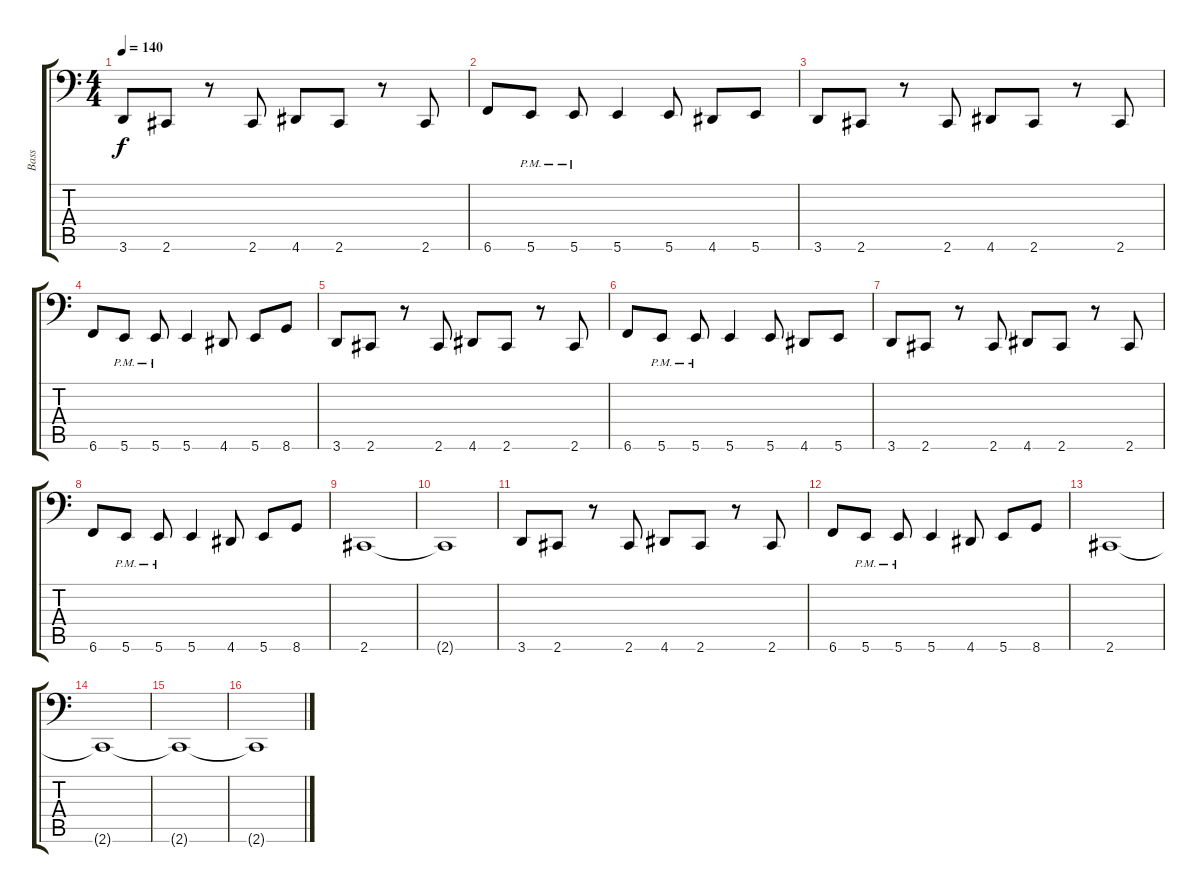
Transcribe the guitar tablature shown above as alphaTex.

\track ("Bass" "Bass") {instrument electricbassfinger}
\staff {score tabs}
\tuning (B2 Gb2 D2 A1 E1 B0) {hide}
\ts (4 4)
\tempo 140
\clef f4
\ks c
3.6.8{dy f} 2.6.8 r.8 2.6.8 4.6.8 2.6.8 r.8 2.6.8 |
6.6.8 5.6{pm}.8 5.6{pm}.8 5.6.4 5.6.8 4.6.8 5.6.8 |
3.6.8 2.6.8 r.8 2.6.8 4.6.8 2.6.8 r.8 2.6.8 |
6.6.8 5.6{pm}.8 5.6{pm}.8 5.6.4 4.6.8 5.6.8 8.6.8 |
3.6.8 2.6.8 r.8 2.6.8 4.6.8 2.6.8 r.8 2.6.8 |
6.6.8 5.6{pm}.8 5.6{pm}.8 5.6.4 5.6.8 4.6.8 5.6.8 |
3.6.8 2.6.8 r.8 2.6.8 4.6.8 2.6.8 r.8 2.6.8 |
6.6.8 5.6{pm}.8 5.6{pm}.8 5.6.4 4.6.8 5.6.8 8.6.8 |
2.6.1 |
2.6{t}.1 |
3.6.8 2.6.8 r.8 2.6.8 4.6.8 2.6.8 r.8 2.6.8 |
6.6.8 5.6{pm}.8 5.6{pm}.8 5.6.4 4.6.8 5.6.8 8.6.8 |
2.6.1 |
2.6{t}.1 |
2.6{t}.1 |
2.6{t}.1
